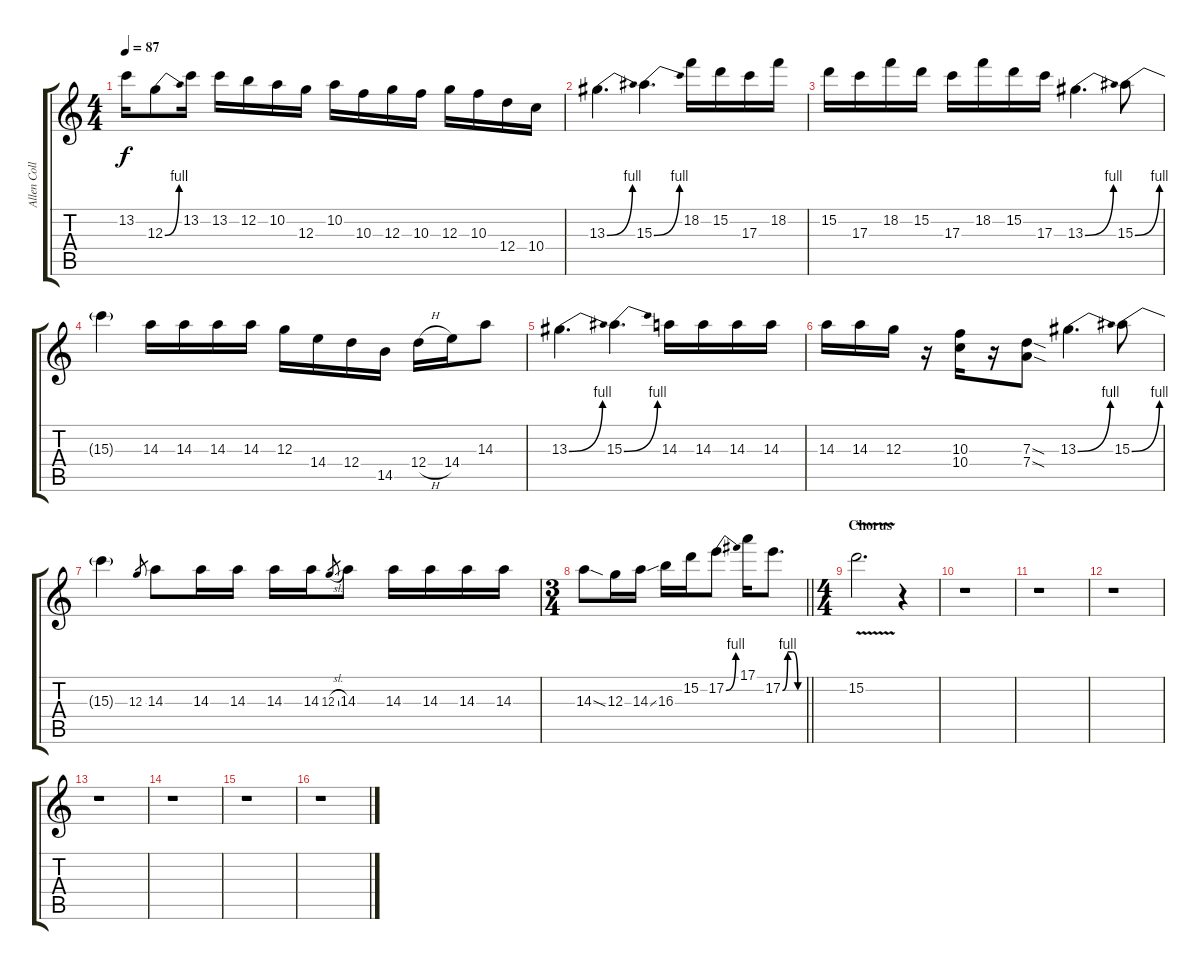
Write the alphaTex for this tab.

\track ("Allen Collins" "Allen Coll") {instrument overdrivenguitar}
\staff {score tabs}
\tuning (E4 B3 G3 D3 A2 E2) {hide}
\ts (4 4)
\tempo 87
\clef g2
\ks c
13.2.16{dy f} 12.3{be (bend 0 0 60 4)}.8 13.2.16 13.2.16 12.2.16 10.2.16 12.3.16 10.2.16 10.3.16 12.3.16 10.3.16 12.3.16 10.3.16 12.4.16 10.4.16 |
13.3{be (bend 0 0 60 4)}.4{d} 15.3{be (bend 0 0 60 4)}.4{d} 18.2.16 15.2.16 17.3.16 18.2.16 |
15.2.16 17.3.16 18.2.16 15.2.16 17.3.16 18.2.16 15.2.16 17.3.16 13.3{be (bend 0 0 60 4)}.4{d} 15.3{be (bend 0 0 60 4)}.8 |
15.3{t}.4 14.3.16 14.3.16 14.3.16 14.3.16 12.3.16 14.4.16 12.4.16 14.5.16 12.4{h}.16 14.4.16 14.3.8 |
13.3{be (bend 0 0 60 4)}.4{d} 15.3{be (bend 0 0 60 4)}.4{d} 14.3.16 14.3.16 14.3.16 14.3.16 |
14.3.16 14.3.16 12.3.16 r.16 (10.3 10.4).16 r.16 (7.3{sod} 7.4{sod}).8 13.3{be (bend 0 0 60 4)}.4{d} 15.3{be (bend 0 0 60 4)}.8 |
15.3{t}.4 12.3.8{gr} 14.3.8 14.3.16 14.3.16 14.3.16 14.3.16 12.3{sl}.8{gr} 14.3.8 14.3.16 14.3.16 14.3.16 14.3.16 |
\ts (3 4)
\barLineRight lightlight
14.3{sod}.8 12.3.16 14.3{ss}.16 16.3.16 15.2.16 17.2{be (bend 0 0 60 4)}.8 17.1.16 17.2{be (custom 0 0 15 4 30 4 45 0 60 0)}.8{d} |
\ts (4 4)
\section ("" "Chorus")
15.2{v}.2{d} r.4 |
r.1 |
r.1 |
r.1 |
r.1 |
r.1 |
r.1 |
r.1
